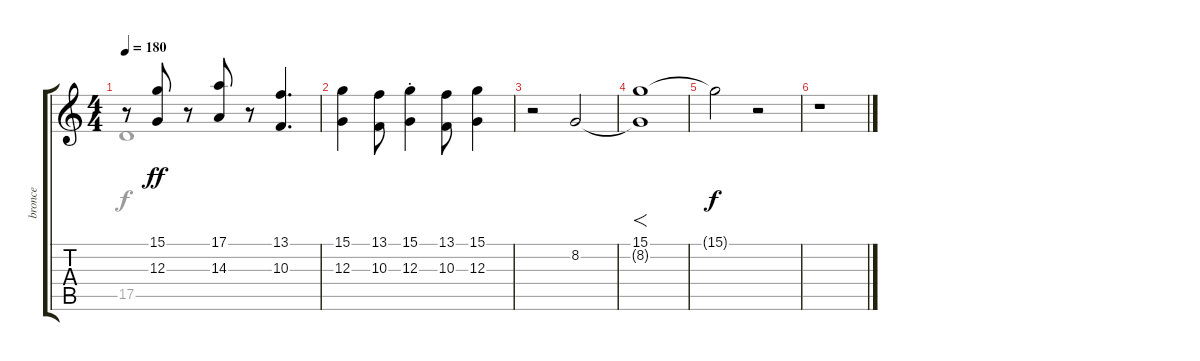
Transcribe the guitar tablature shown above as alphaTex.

\track ("bronce" "bronce") {instrument brasssection}
\staff {score tabs}
\tuning (E4 B3 G3 D3 A2 E2) {hide}
\voice
\ts (4 4)
\tempo 180
\clef g2
\ks c
r.8{dy ff} (15.1 12.3).8 r.8 (17.1 14.3).8 r.8 (13.1 10.3).4{d} |
(15.1 12.3).4 (13.1 10.3).8 (15.1{st} 12.3{st}).4 (13.1 10.3).8 (15.1 12.3).4 |
r.2 8.2.2 |
(15.1 8.2{t}).1{f} |
15.1{t}.2{dy f} r.2 |
r.1
\voice
\clef g2
\ottava regular
\simile none
\ks c
17.5.1{dy f} |
|
|
|
|
